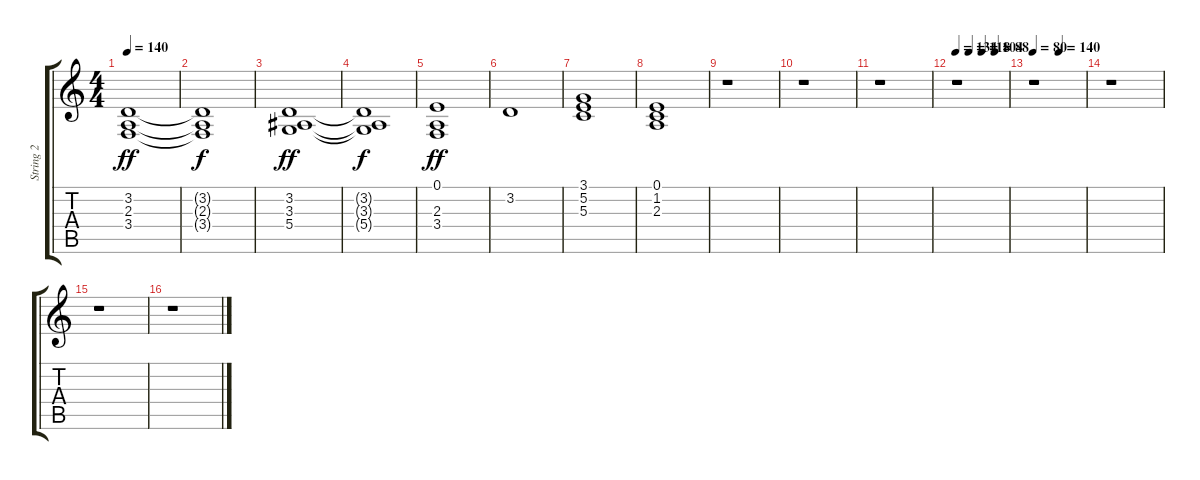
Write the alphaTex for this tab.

\track ("String 2" "String 2") {instrument stringensemble2}
\staff {score tabs}
\tuning (E4 B3 G3 D3 A2 E2) {hide}
\ts (4 4)
\tempo 140
\clef g2
\ks c
(3.2 2.3 3.4).1{dy ff volume 12} |
(3.2{t} 2.3{t} 3.4{t}).1{dy f} |
(3.2 3.3 5.4).1{dy ff} |
(3.2{t} 3.3{t} 5.4{t}).1{dy f} |
(0.1 2.3 3.4).1{dy ff} |
3.2.1 |
(3.1 5.2 5.3).1 |
(0.1 1.2 2.3).1{volume 12} |
r.1 |
r.1 |
r.1 |
\tempo 134
\tempo (118 0.25)
\tempo (104 0.5)
\tempo (88 0.75)
r.1 |
\tempo 80
\tempo (140 0.5)
r.1 |
r.1 |
r.1 |
r.1
